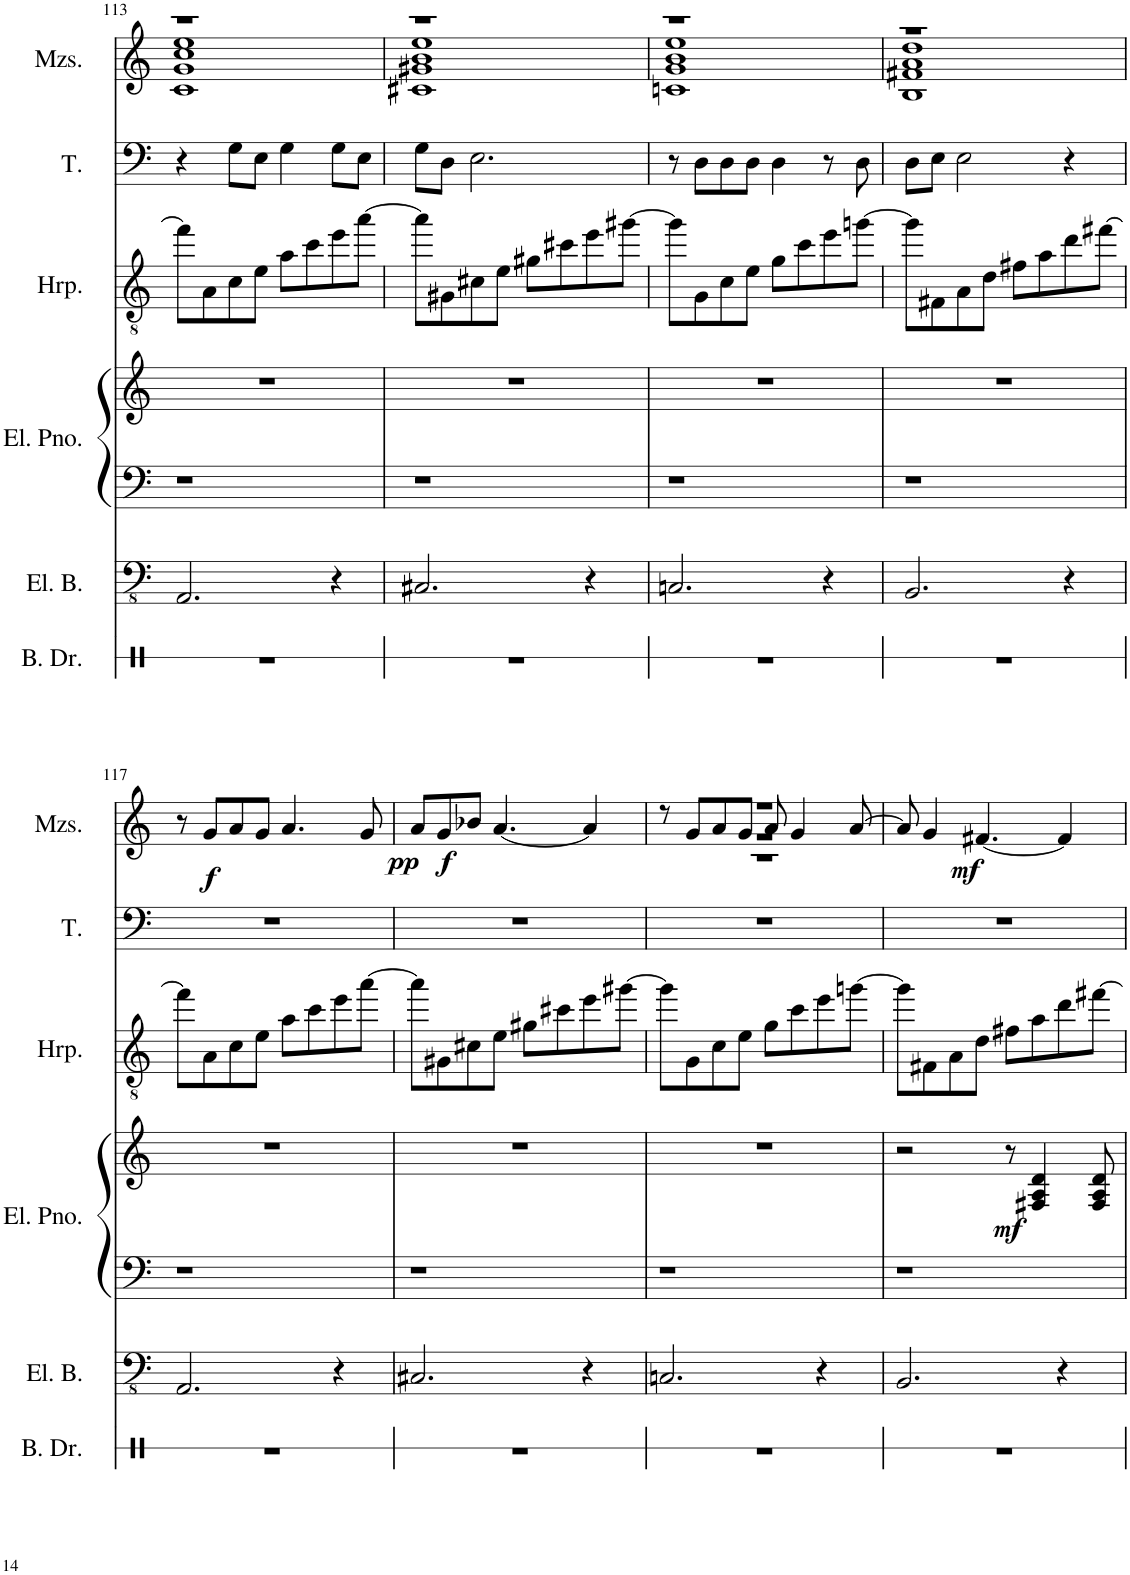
**kern	**kern	**kern	**kern	**dynam	**kern	**kern	**kern	**dynam
*part6	*part5	*part4	*part4	*part4	*part3	*part2	*part1	*part1
*staff7	*staff6	*staff5	*staff4	*staff4/5	*staff3	*staff2	*staff1	*staff1
*I"Bass Drum	*I"Electric Bass	*I"Electric Piano	*	*	*I"Harp	*I"Tenor	*I"Mezzo-soprano	*
*I'B. Dr.	*I'El. B.	*I'El. Pno.	*	*	*I'Hrp.	*I'T.	*I'Mzs.	*
!!LO:PB:g=z
*clefX	*clefFv4	*clefF4	*clefG2	*	*clefGv2	*clefF4	*clefG2	*
*k[]	*k[]	*k[]	*k[]	*	*k[]	*k[]	*k[]	*
*M4/4	*M4/4	*M4/4	*M4/4	*	*M4/4	*M4/4	*M4/4	*
=113	=113	=113	=113	=113	=113	=113	=113	=113
*	*	*	*	*	*	*	*^	*
*	*	*	*	*	*	*	*	*^	*
1r	2.AAA/	1r	1r	.	8ff#\L]	4r	1r	1c 1cc 1ee	1g	.
.	.	.	.	.	8A\	.	.	.	.	.
.	.	.	.	.	8c\	8G\L	.	.	.	.
.	.	.	.	.	8e\J	8E\J	.	.	.	.
.	.	.	.	.	8a\L	4G\	.	.	.	.
.	.	.	.	.	8cc\	.	.	.	.	.
.	4r	.	.	.	8ee\	8G\L	.	.	.	.
.	.	.	.	.	[8aa\J	8E\J	.	.	.	.
=114	=114	=114	=114	=114	=114	=114	=114	=114	=114	=114
*	*	*	*	*	*	*	*	*	*^	*
1r	2.CC#X/	1r	1r	.	8aa\L]	8G\L	1r	1c#X	1g#X 1b	1ee	.
.	.	.	.	.	8G#X\	8D\J	.	.	.	.	.
.	.	.	.	.	8c#X\	2.E\	.	.	.	.	.
.	.	.	.	.	8e\J	.	.	.	.	.	.
.	.	.	.	.	8g#X\L	.	.	.	.	.	.
.	.	.	.	.	8cc#X\	.	.	.	.	.	.
.	4r	.	.	.	8ee\	.	.	.	.	.	.
.	.	.	.	.	[8gg#X\J	.	.	.	.	.	.
=115	=115	=115	=115	=115	=115	=115	=115	=115	=115	=115	=115
1r	2.CCn/	1r	1r	.	8gg#\L]	8r	1r	1cn	1g 1b	1ee	.
.	.	.	.	.	8G\	8D\L	.	.	.	.	.
.	.	.	.	.	8c\	8D\	.	.	.	.	.
.	.	.	.	.	8e\J	8D\J	.	.	.	.	.
.	.	.	.	.	8g\L	4D\	.	.	.	.	.
.	.	.	.	.	8cc\	.	.	.	.	.	.
.	4r	.	.	.	8ee\	8r	.	.	.	.	.
.	.	.	.	.	[8ggn\J	8D\	.	.	.	.	.
=116	=116	=116	=116	=116	=116	=116	=116	=116	=116	=116	=116
1r	2.BBB/	1r	1r	.	8gg\L]	8D\L	1r	1B 1f#X	1a	1dd	.
.	.	.	.	.	8F#X\	8E\J	.	.	.	.	.
.	.	.	.	.	8A\	2E\	.	.	.	.	.
.	.	.	.	.	8d\J	.	.	.	.	.	.
.	.	.	.	.	8f#X\L	.	.	.	.	.	.
.	.	.	.	.	8a\	.	.	.	.	.	.
.	4r	.	.	.	8dd\	4r	.	.	.	.	.
.	.	.	.	.	[8ff#X\J	.	.	.	.	.	.
*	*	*	*	*	*	*	*v	*v	*v	*v	*
!!LO:LB:g=z
=117	=117	=117	=117	=117	=117	=117	=117	=117
1r	2.AAA/	1r	1r	.	8ff#\L]	1r	8r	.
!	!	!	!	!	!	!	!	!LO:DY:b
.	.	.	.	.	8A\	.	8g/L	f
.	.	.	.	.	8c\	.	8a/	.
.	.	.	.	.	8e\J	.	8g/J	.
.	.	.	.	.	8a\L	.	4.a/	.
.	.	.	.	.	8cc\	.	.	.
.	4r	.	.	.	8ee\	.	.	.
.	.	.	.	.	[8aa\J	.	8g/	.
=118	=118	=118	=118	=118	=118	=118	=118	=118
!	!	!	!	!	!	!	!	!LO:DY:b
1r	2.CC#X/	1r	1r	.	8aa\L]	1r	8a/L	pp
!	!	!	!	!	!	!	!	!LO:DY:b
.	.	.	.	.	8G#X\	.	8g/	f
.	.	.	.	.	8c#X\	.	8b-X/J	.
.	.	.	.	.	8e\J	.	[4.a/	.
.	.	.	.	.	8g#X\L	.	.	.
.	.	.	.	.	8cc#X\	.	.	.
.	4r	.	.	.	8ee\	.	4a/]	.
.	.	.	.	.	[8gg#X\J	.	.	.
=119	=119	=119	=119	=119	=119	=119	=119	=119
*	*	*	*	*	*	*	*^	*
*	*	*	*	*	*	*	*	*^	*
*	*	*	*	*	*	*	*	*	*^	*
1r	2.CCn/	1r	1r	.	8gg#\L]	1r	8r	1r	1r	1r	.
.	.	.	.	.	8G\	.	8g/L	.	.	.	.
.	.	.	.	.	8c\	.	8a/	.	.	.	.
.	.	.	.	.	8e\J	.	8g/J	.	.	.	.
.	.	.	.	.	8g\L	.	8a/	.	.	.	.
.	.	.	.	.	8cc\	.	4g/	.	.	.	.
.	4r	.	.	.	8ee\	.	.	.	.	.	.
.	.	.	.	.	[8ggn\J	.	[8a/	.	.	.	.
*	*	*	*	*	*	*	*v	*v	*v	*v	*
=120	=120	=120	=120	=120	=120	=120	=120	=120
1r	2.BBB/	1r	2r	.	8gg\L]	1r	8a/]	.
.	.	.	.	.	8F#X\	.	4g/	.
.	.	.	.	.	8A\	.	.	.
!	!	!	!	!	!	!	!	!LO:DY:b
.	.	.	.	.	8d\J	.	[4.f#X/	mf
!	!	!	!	!LO:DY:b	!	!	!	!
.	.	.	8r	mf	8f#X\L	.	.	.
.	.	.	4F#X/ 4A/ 4d/	.	8a\	.	.	.
.	4r	.	.	.	8dd\	.	4f#/]	.
.	.	.	8F#/ 8A/ 8d/	.	[8ff#X\J	.	.	.
=	=	=	=	=	=	=	=	=
*-	*-	*-	*-	*-	*-	*-	*-	*-
